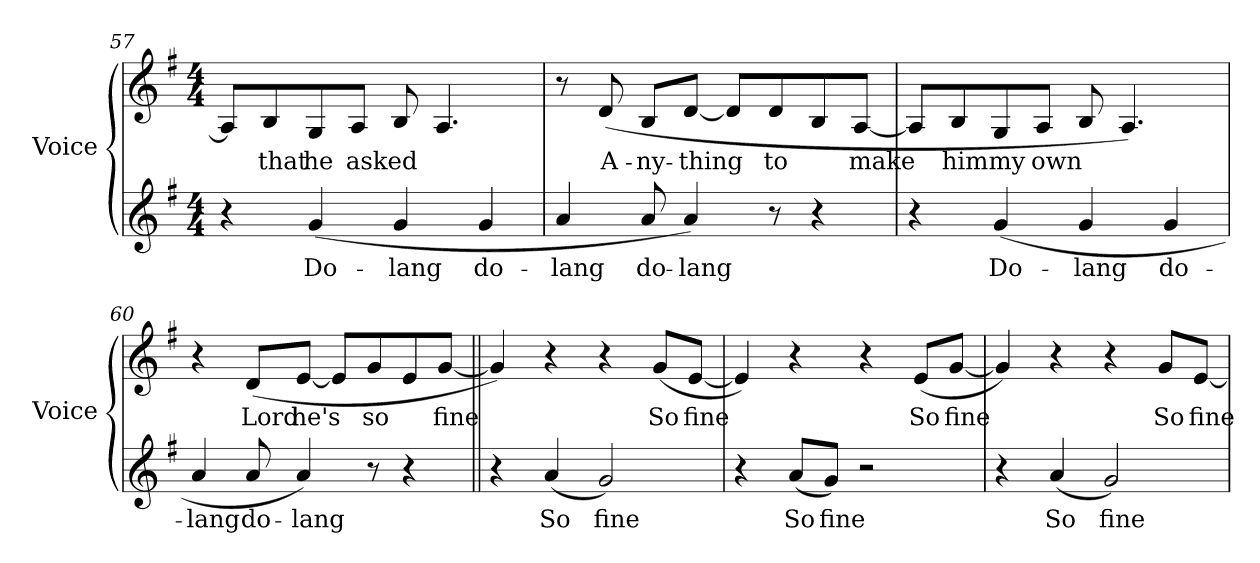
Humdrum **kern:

**kern	**text	**kern	**text
*part2	*part2	*part1	*part1
*staff2	*staff2	*staff1	*staff1
*I"Voice	*	*I"Voice	*
*I'Voice	*	*I'Voice	*
!!LO:LB:g=z
*clefG2	*	*clefG2	*
*k[f#]	*	*k[f#]	*
*G:	*	*G:	*
*M4/4	*	*M4/4	*
=57	=57	=57	=57
4r	.	8Ai/L]	.
!	!	!	!LO:LY:b:color=#000000
.	.	8Bi/	that
!	!LO:LY:b:color=#000000	!	!
!	!	!	!LO:LY:b:color=#000000
(4gi/	Do-	8Gi/	he
!	!	!	!LO:LY:b:color=#000000
.	.	8Ai/J	asked
!	!LO:LY:b:color=#000000	!	!
4gi/	-lang	8Bi/	.
.	.	4.Ai/	.
!	!LO:LY:b:color=#000000	!	!
4gi/	do-	.	.
=58	=58	=58	=58
!	!LO:LY:b:color=#000000	!	!
4ai/	-lang	8r	.
!	!	!	!LO:LY:b:color=#000000
.	.	(8di/	A-
!	!LO:LY:b:color=#000000	!	!
!	!	!	!LO:LY:b:color=#000000
8ai/	do-	8Bi/L	-ny-
!	!LO:LY:b:color=#000000	!	!
!	!	!	!LO:LY:b:color=#000000
4ai/)	-lang	[8di/J	-thing
.	.	8di/L]	.
!	!	!	!LO:LY:b:color=#000000
8r	.	8di/	to
4r	.	8Bi/	.
!	!	!	!LO:LY:b:color=#000000
.	.	[8Ai/J	make
=59	=59	=59	=59
4r	.	8Ai/L]	.
!	!	!	!LO:LY:b:color=#000000
.	.	8Bi/	him
!	!LO:LY:b:color=#000000	!	!
!	!	!	!LO:LY:b:color=#000000
(4gi/	Do-	8Gi/	my
!	!	!	!LO:LY:b:color=#000000
.	.	8Ai/J	own
!	!LO:LY:b:color=#000000	!	!
4gi/	-lang	8Bi/	.
.	.	4.Ai/)	.
!	!LO:LY:b:color=#000000	!	!
4gi/	do-	.	.
!!LO:PB:g=z
=60	=60	=60	=60
!	!LO:LY:b:color=#000000	!	!
4ai/	-lang	4r	.
!	!LO:LY:b:color=#000000	!	!
!	!	!	!LO:LY:b:color=#000000
8ai/	do-	(8di/L	Lord
!	!LO:LY:b:color=#000000	!	!
!	!	!	!LO:LY:b:color=#000000
4ai/)	-lang	[8ei/J	he's
.	.	8ei/L]	.
!	!	!	!LO:LY:b:color=#000000
8r	.	8gi/	so
4r	.	8ei/	.
!	!	!	!LO:LY:b:color=#000000
.	.	[8gi/J	fine
=61||	=61||	=61||	=61||
4r	.	4gi/])	.
!	!LO:LY:b:color=#000000	!	!
(4ai/	So	4r	.
!	!LO:LY:b:color=#000000	!	!
2gi/)	fine	4r	.
!	!	!	!LO:LY:b:color=#000000
.	.	(8gi/L	So
!	!	!	!LO:LY:b:color=#000000
.	.	[8ei/J	fine
=62	=62	=62	=62
4r	.	4ei/])	.
!	!LO:LY:b:color=#000000	!	!
(8ai/L	So	4r	.
!	!LO:LY:b:color=#000000	!	!
8gi/J)	fine	.	.
2r	.	4r	.
!	!	!	!LO:LY:b:color=#000000
.	.	(8ei/L	So
!	!	!	!LO:LY:b:color=#000000
.	.	[8gi/J	fine
=63	=63	=63	=63
4r	.	4gi/])	.
!	!LO:LY:b:color=#000000	!	!
(4ai/	So	4r	.
!	!LO:LY:b:color=#000000	!	!
2gi/)	fine	4r	.
!	!	!	!LO:LY:b:color=#000000
.	.	8gi/L	So
!	!	!	!LO:LY:b:color=#000000
.	.	[8ei/J	fine
=	=	=	=
*-	*-	*-	*-
